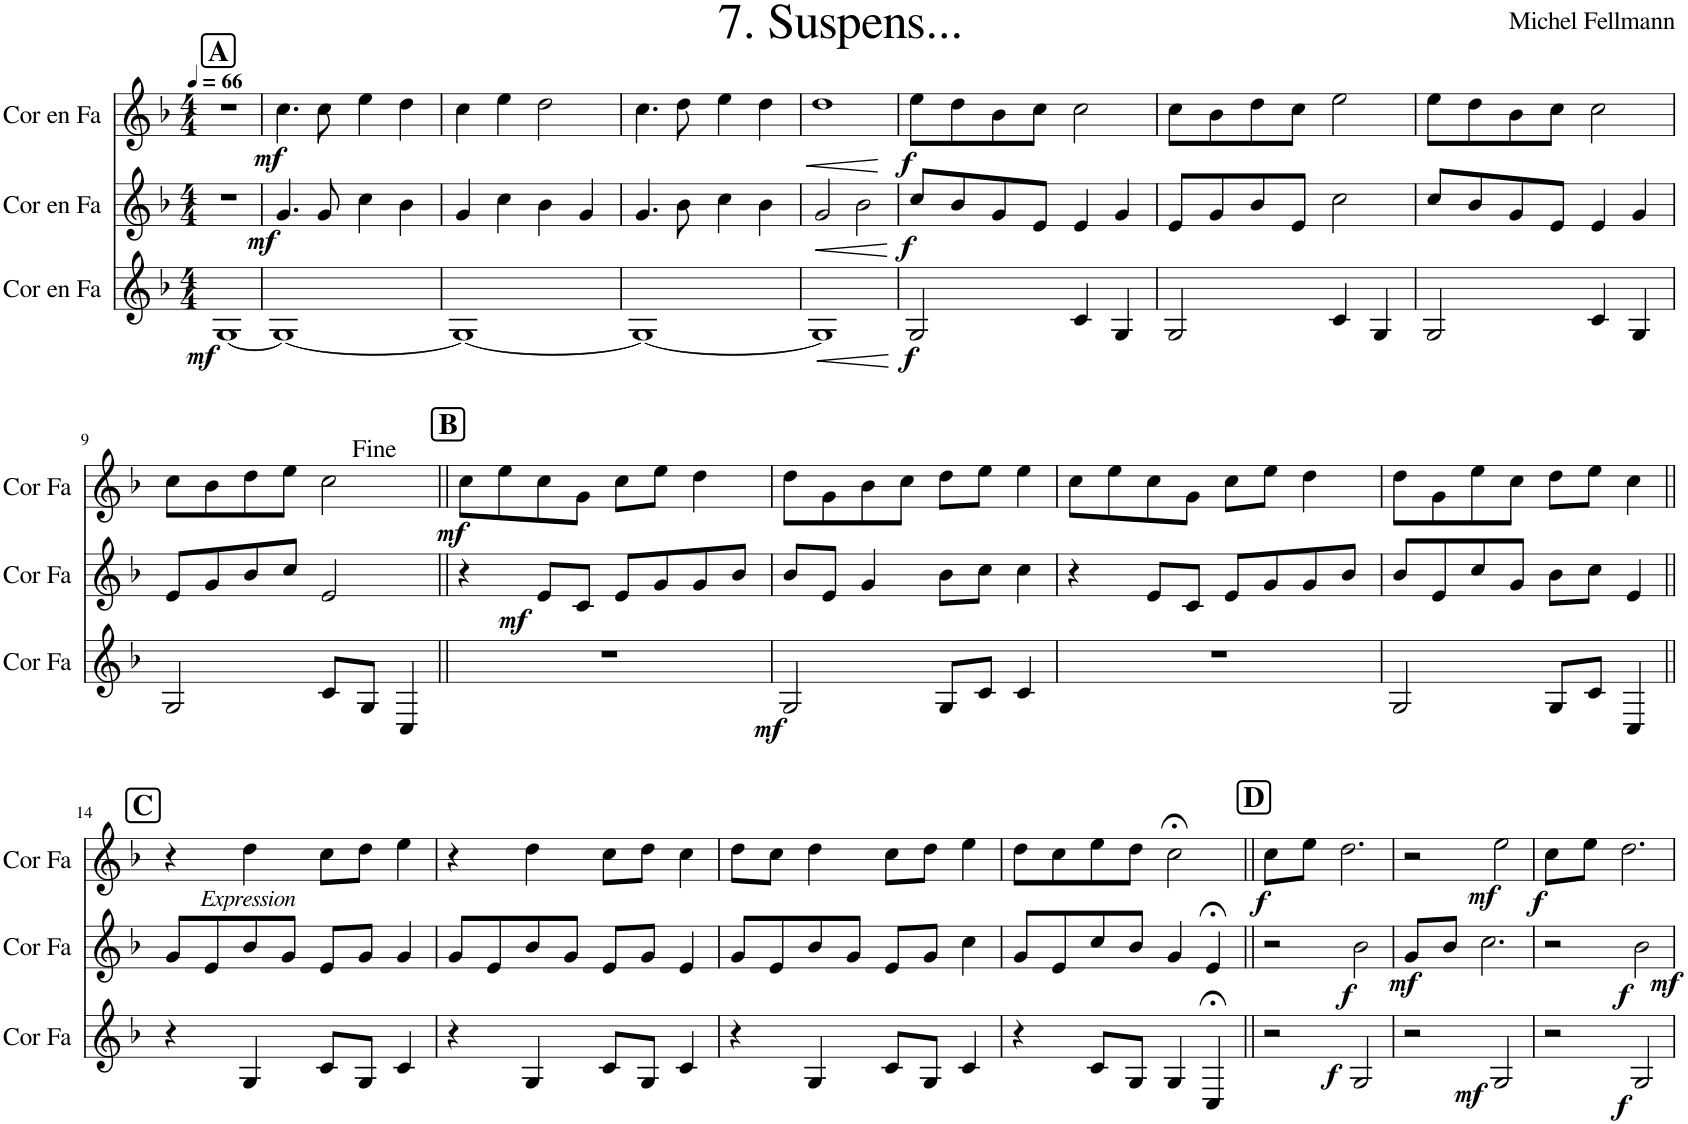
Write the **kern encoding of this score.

**kern	**dynam	**kern	**dynam	**kern	**dynam
*part3	*part3	*part2	*part2	*part1	*part1
*staff3	*staff3	*staff2	*staff2	*staff1	*staff1
*I"Cor en Fa	*	*I"Cor en Fa	*	*I"Cor en Fa	*
*I'Cor Fa	*	*I'Cor Fa	*	*I'Cor Fa	*
*clefG2	*	*clefG2	*	*clefG2	*
*Trd4c7	*	*Trd4c7	*	*Trd4c7	*
*k[b-]	*	*k[b-]	*	*k[b-]	*
*M4/4	*	*M4/4	*	*M4/4	*
*MM66	*	*MM66	*	*MM66	*
!!LO:REH:place=s1:a:B:cj:fs=14:t=A
=1	=1	=1	=1	=1	=1
!	!LO:DY:b	!	!	!	!
[1G	mf	1r	.	1r	.
=2	=2	=2	=2	=2	=2
!	!	!	!LO:DY:b	!	!LO:DY:b
1G_	.	4.g/	mf	4.cc\	mf
.	.	8g/	.	8cc\	.
.	.	4cc\	.	4ee\	.
.	.	4b-\	.	4dd\	.
=3	=3	=3	=3	=3	=3
1G_	.	4g/	.	4cc\	.
.	.	4cc\	.	4ee\	.
.	.	4b-\	.	2dd\	.
.	.	4g/	.	.	.
=4	=4	=4	=4	=4	=4
1G_	.	4.g/	.	4.cc\	.
.	.	8b-\	.	8dd\	.
.	.	4cc\	.	4ee\	.
.	.	4b-\	.	4dd\	.
=5	=5	=5	=5	=5	=5
!	!LO:HP:b	!	!LO:HP:b	!	!LO:HP:b
1G]	<	2g/	<	1dd	<
.	.	2b-\	.	.	.
.	[	.	[	.	[
=6	=6	=6	=6	=6	=6
!	!LO:DY:b	!	!LO:DY:b	!	!LO:DY:b
2G/	f	8cc/L	f	8ee\L	f
.	.	8b-/	.	8dd\	.
.	.	8g/	.	8b-\	.
.	.	8e/J	.	8cc\J	.
4c/	.	4e/	.	2cc\	.
4G/	.	4g/	.	.	.
=7	=7	=7	=7	=7	=7
2G/	.	8e/L	.	8cc\L	.
.	.	8g/	.	8b-\	.
.	.	8b-/	.	8dd\	.
.	.	8e/J	.	8cc\J	.
4c/	.	2cc\	.	2ee\	.
4G/	.	.	.	.	.
=8	=8	=8	=8	=8	=8
2G/	.	8cc/L	.	8ee\L	.
.	.	8b-/	.	8dd\	.
.	.	8g/	.	8b-\	.
.	.	8e/J	.	8cc\J	.
4c/	.	4e/	.	2cc\	.
4G/	.	4g/	.	.	.
!!LO:LB:g=z
=9	=9	=9	=9	=9	=9
2G/	.	8e/L	.	8cc\L	.
.	.	8g/	.	8b-\	.
.	.	8b-/	.	8dd\	.
.	.	8cc/J	.	8ee\J	.
8c/L	.	2e/	.	2cc\	.
8G/J	.	.	.	.	.
4C/	.	.	.	.	.
!!LO:REH:place=s1:a:B:cj:fs=14:t=B
=10||	=10||	=10||	=10||	=10||	=10||
!	!	!	!	!	!LO:DY:b
1r	.	4r	.	8cc\L	mf
.	.	.	.	8ee\	.
!	!	!	!LO:DY:b	!	!
.	.	8e/L	mf	8cc\	.
.	.	8c/J	.	8g\J	.
.	.	8e/L	.	8cc\L	.
.	.	8g/	.	8ee\J	.
.	.	8g/	.	4dd\	.
.	.	8b-/J	.	.	.
=11	=11	=11	=11	=11	=11
!	!LO:DY:b	!	!	!	!
2G/	mf	8b-/L	.	8dd\L	.
.	.	8e/J	.	8g\	.
.	.	4g/	.	8b-\	.
.	.	.	.	8cc\J	.
8G/L	.	8b-\L	.	8dd\L	.
8c/J	.	8cc\J	.	8ee\J	.
4c/	.	4cc\	.	4ee\	.
=12	=12	=12	=12	=12	=12
1r	.	4r	.	8cc\L	.
.	.	.	.	8ee\	.
.	.	8e/L	.	8cc\	.
.	.	8c/J	.	8g\J	.
.	.	8e/L	.	8cc\L	.
.	.	8g/	.	8ee\J	.
.	.	8g/	.	4dd\	.
.	.	8b-/J	.	.	.
=13	=13	=13	=13	=13	=13
2G/	.	8b-/L	.	8dd\L	.
.	.	8e/	.	8g\	.
.	.	8cc/	.	8ee\	.
.	.	8g/J	.	8cc\J	.
8G/L	.	8b-\L	.	8dd\L	.
8c/J	.	8cc\J	.	8ee\J	.
4C/	.	4e/	.	4cc\	.
!!LO:LB:g=z
!!LO:REH:place=s1:a:B:cj:fs=14:t=C
=14||	=14||	=14||	=14||	=14||	=14||
4r	.	8g/L	.	4r	.
.	.	8e/	.	.	.
!	!	!	!	!LO:TX:b:i:t=Expression	!
4G/	.	8b-/	.	4dd\	.
.	.	8g/J	.	.	.
8c/L	.	8e/L	.	8cc\L	.
8G/J	.	8g/J	.	8dd\J	.
4c/	.	4g/	.	4ee\	.
=15	=15	=15	=15	=15	=15
4r	.	8g/L	.	4r	.
.	.	8e/	.	.	.
4G/	.	8b-/	.	4dd\	.
.	.	8g/J	.	.	.
8c/L	.	8e/L	.	8cc\L	.
8G/J	.	8g/J	.	8dd\J	.
4c/	.	4e/	.	4cc\	.
=16	=16	=16	=16	=16	=16
4r	.	8g/L	.	8dd\L	.
.	.	8e/	.	8cc\J	.
4G/	.	8b-/	.	4dd\	.
.	.	8g/J	.	.	.
8c/L	.	8e/L	.	8cc\L	.
8G/J	.	8g/J	.	8dd\J	.
4c/	.	4cc\	.	4ee\	.
=17	=17	=17	=17	=17	=17
4r	.	8g/L	.	8dd\L	.
.	.	8e/	.	8cc\	.
8c/L	.	8cc/	.	8ee\	.
8G/J	.	8b-/J	.	8dd\J	.
4G/	.	4g/	.	2cc;<\	.
4C;</	.	4e;</	.	.	.
!!LO:REH:place=s1:a:B:cj:fs=14:t=D
=18||	=18||	=18||	=18||	=18||	=18||
!	!	!	!	!	!LO:DY:b
2r	.	2r	.	8cc\L	f
.	.	.	.	8ee\J	.
.	.	.	.	2.dd\	.
!	!LO:DY:b	!	!LO:DY:b	!	!
2G/	f	2b-\	f	.	.
=19	=19	=19	=19	=19	=19
!	!	!	!LO:DY:b	!	!
2r	.	8g/L	mf	2r	.
.	.	8b-/J	.	.	.
.	.	2.cc\	.	.	.
!	!LO:DY:b	!	!	!	!LO:DY:b
2G/	mf	.	.	2ee\	mf
=20	=20	=20	=20	=20	=20
!	!	!	!	!	!LO:DY:b
2r	.	2r	.	8cc\L	f
.	.	.	.	8ee\J	.
.	.	.	.	2.dd\	.
!	!LO:DY:b	!	!LO:DY:b	!	!
!	!	!	!LO:DY:n=1:b	!	!
2G/	f	2b-\	f mf	.	.
=	=	=	=	=	=
*-	*-	*-	*-	*-	*-
